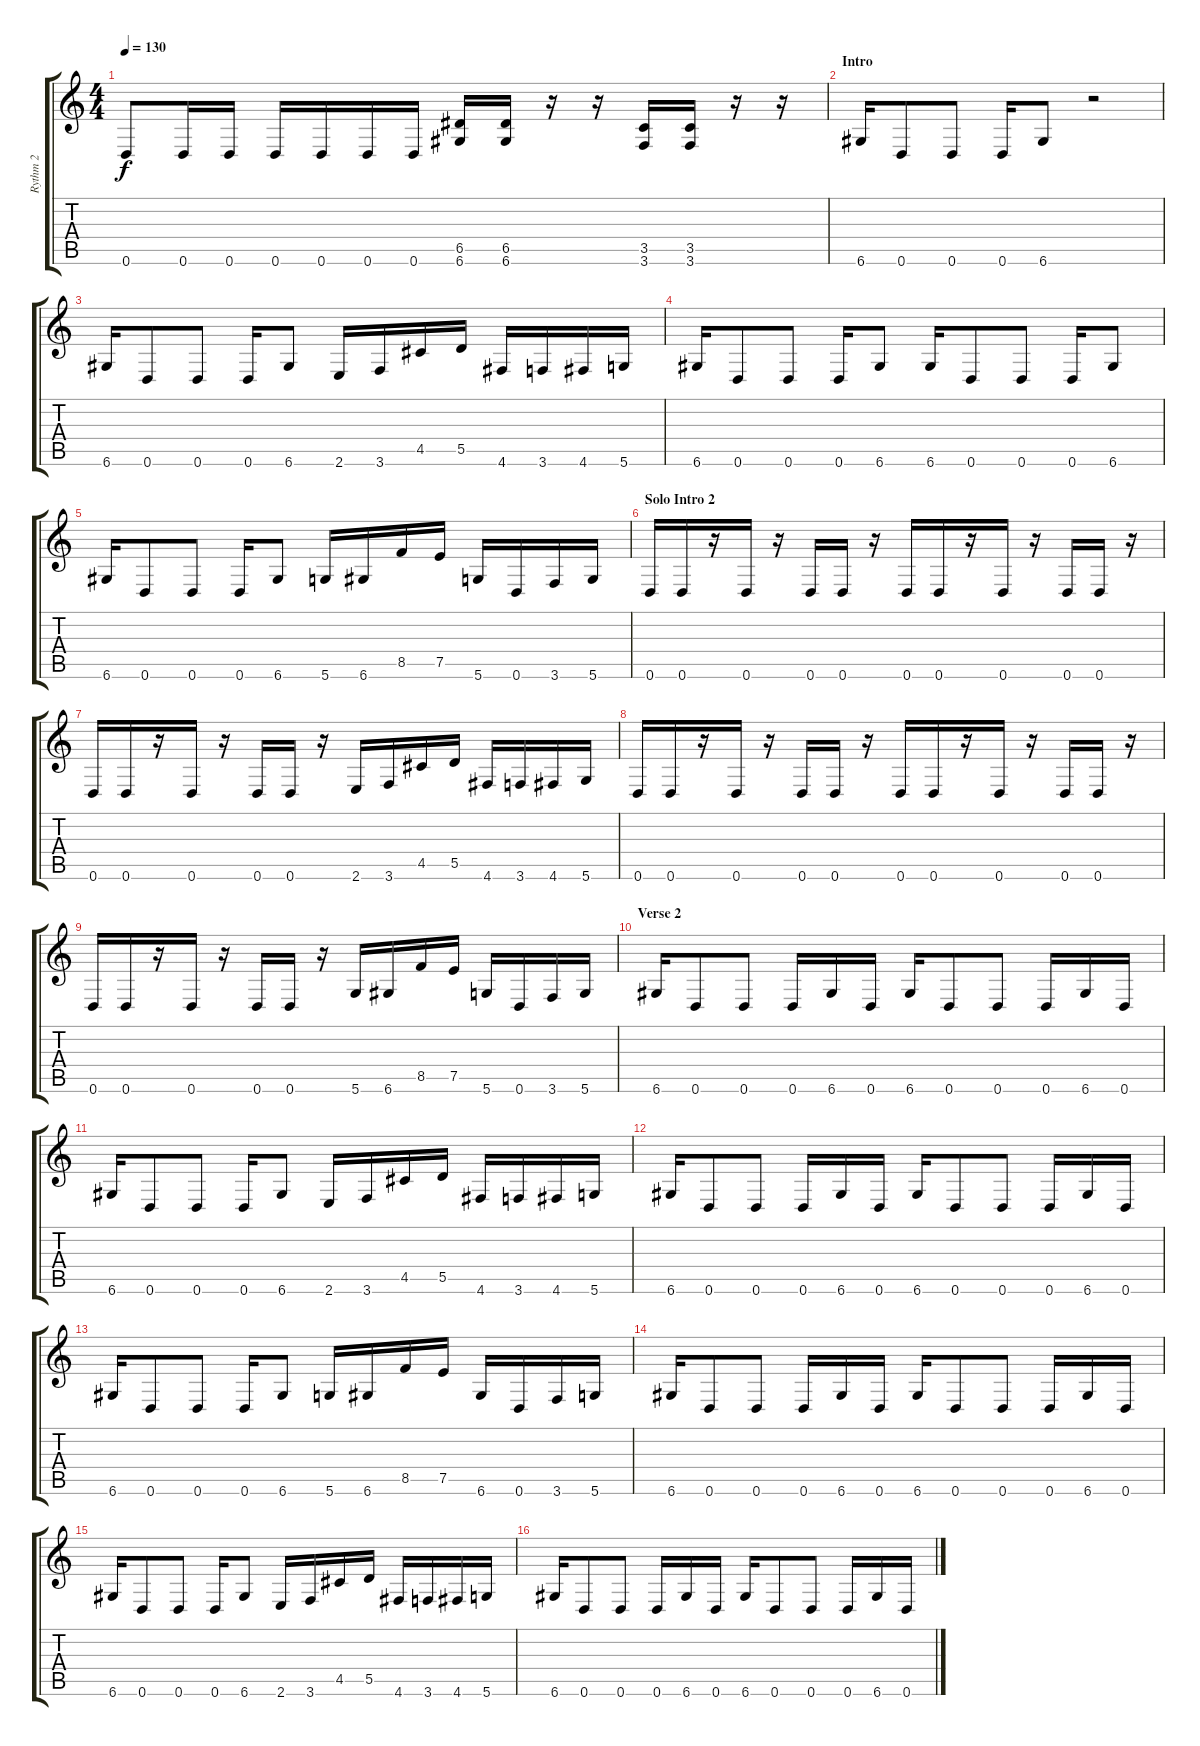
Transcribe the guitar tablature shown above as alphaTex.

\track ("Rythm 2" "Rythm 2") {instrument distortionguitar}
\staff {score tabs}
\tuning (E4 B3 G3 D3 A2 D2) {hide}
\ts (4 4)
\tempo 130
\clef g2
\ks c
0.6.8{dy f} 0.6.16 0.6.16 0.6.16 0.6.16 0.6.16 0.6.16 (6.5 6.6).16 (6.5 6.6).16 r.16 r.16 (3.5 3.6).16 (3.5 3.6).16 r.16 r.16 |
\section ("" "Intro")
6.6.16 0.6.8 0.6.8 0.6.16 6.6.8 r.2 |
6.6.16 0.6.8 0.6.8 0.6.16 6.6.8 2.6.16 3.6.16 4.5.16 5.5.16 4.6.16 3.6.16 4.6.16 5.6.16 |
6.6.16 0.6.8 0.6.8 0.6.16 6.6.8 6.6.16 0.6.8 0.6.8 0.6.16 6.6.8 |
6.6.16 0.6.8 0.6.8 0.6.16 6.6.8 5.6.16 6.6.16 8.5.16 7.5.16 5.6.16 0.6.16 3.6.16 5.6.16 |
\section ("" "Solo Intro 2")
0.6.16 0.6.16 r.16 0.6.16 r.16 0.6.16 0.6.16 r.16 0.6.16 0.6.16 r.16 0.6.16 r.16 0.6.16 0.6.16 r.16 |
0.6.16 0.6.16 r.16 0.6.16 r.16 0.6.16 0.6.16 r.16 2.6.16 3.6.16 4.5.16 5.5.16 4.6.16 3.6.16 4.6.16 5.6.16 |
0.6.16 0.6.16 r.16 0.6.16 r.16 0.6.16 0.6.16 r.16 0.6.16 0.6.16 r.16 0.6.16 r.16 0.6.16 0.6.16 r.16 |
0.6.16 0.6.16 r.16 0.6.16 r.16 0.6.16 0.6.16 r.16 5.6.16 6.6.16 8.5.16 7.5.16 5.6.16 0.6.16 3.6.16 5.6.16 |
\section ("" "Verse 2")
6.6.16 0.6.8 0.6.8 0.6.16 6.6.16 0.6.16 6.6.16 0.6.8 0.6.8 0.6.16 6.6.16 0.6.16 |
6.6.16 0.6.8 0.6.8 0.6.16 6.6.8 2.6.16 3.6.16 4.5.16 5.5.16 4.6.16 3.6.16 4.6.16 5.6.16 |
6.6.16 0.6.8 0.6.8 0.6.16 6.6.16 0.6.16 6.6.16 0.6.8 0.6.8 0.6.16 6.6.16 0.6.16 |
6.6.16 0.6.8 0.6.8 0.6.16 6.6.8 5.6.16 6.6.16 8.5.16 7.5.16 6.6.16 0.6.16 3.6.16 5.6.16 |
6.6.16 0.6.8 0.6.8 0.6.16 6.6.16 0.6.16 6.6.16 0.6.8 0.6.8 0.6.16 6.6.16 0.6.16 |
6.6.16 0.6.8 0.6.8 0.6.16 6.6.8 2.6.16 3.6.16 4.5.16 5.5.16 4.6.16 3.6.16 4.6.16 5.6.16 |
6.6.16 0.6.8 0.6.8 0.6.16 6.6.16 0.6.16 6.6.16 0.6.8 0.6.8 0.6.16 6.6.16 0.6.16
